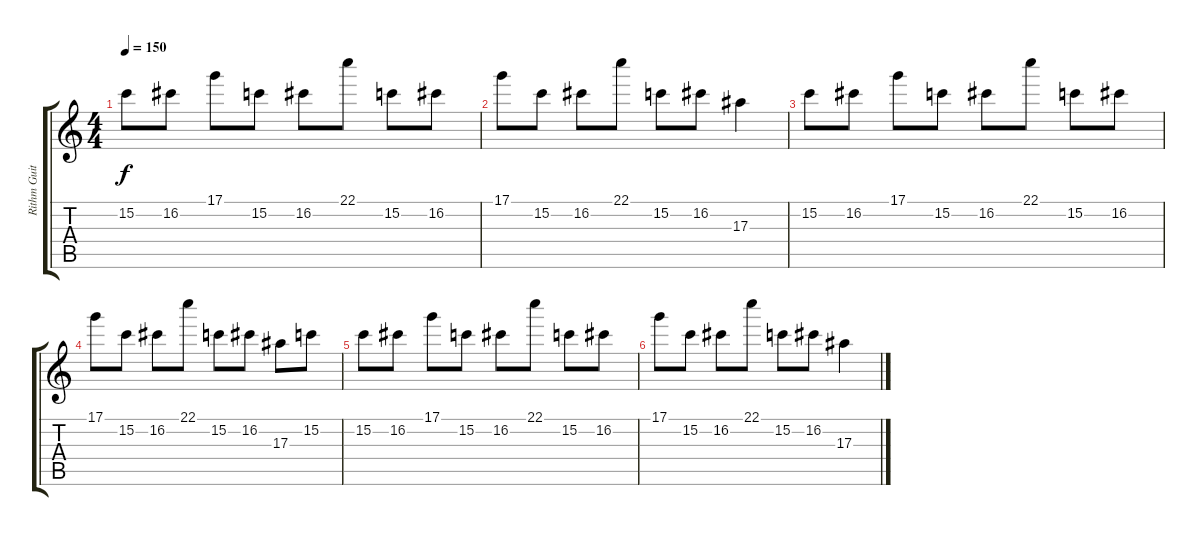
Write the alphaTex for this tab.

\track ("Rithm Guitar" "Rithm Guit") {instrument distortionguitar}
\staff {score tabs}
\tuning (D4 A3 F3 C3 G2 C2) {hide}
\ts (4 4)
\tempo 150
\clef g2
\ks c
15.2.8{dy f} 16.2.8 17.1.8 15.2.8 16.2.8 22.1.8 15.2.8 16.2.8 |
17.1.8 15.2.8 16.2.8 22.1.8 15.2.8 16.2.8 17.3.4 |
15.2.8 16.2.8 17.1.8 15.2.8 16.2.8 22.1.8 15.2.8 16.2.8 |
17.1.8 15.2.8 16.2.8 22.1.8 15.2.8 16.2.8 17.3.8 15.2.8 |
15.2.8 16.2.8 17.1.8 15.2.8 16.2.8 22.1.8 15.2.8 16.2.8 |
17.1.8 15.2.8 16.2.8 22.1.8 15.2.8 16.2.8 17.3.4
